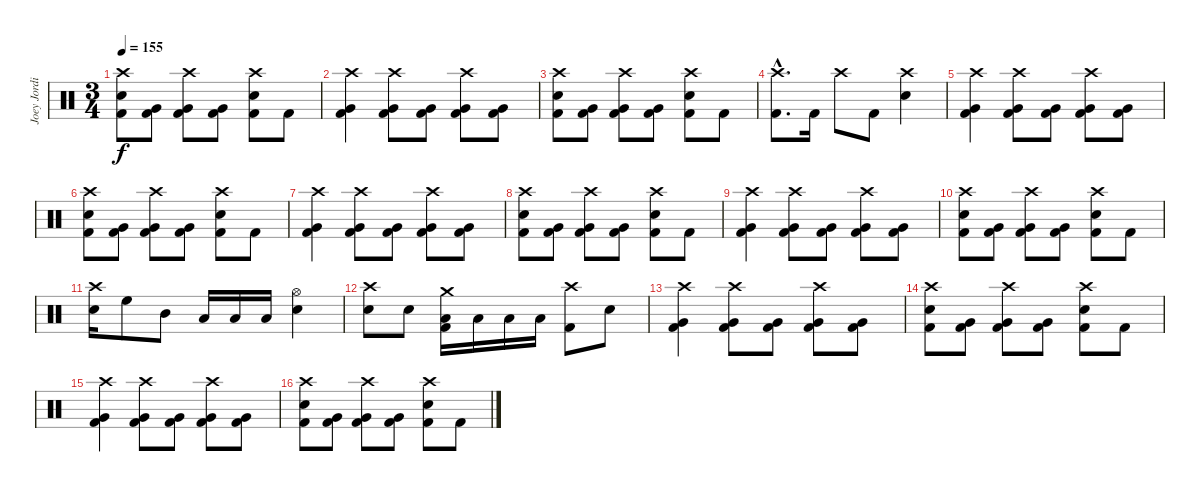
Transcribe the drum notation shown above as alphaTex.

\track ("Joey Jordison" "Joey Jordi") {instrument percussion}
\staff {score}
\articulation defaults
\ts (3 4)
\tempo 155
\clef neutral
\ks c
("Crash high (hit)" "Electric Snare (hit)" "Kick (hit) 2").8{dy f} ("Very Low Tom (hit)" "Kick (hit) 2").8 ("Crash high (hit)" "Very Low Tom (hit)" "Kick (hit) 2").8 ("Very Low Tom (hit)" "Kick (hit) 2").8 ("Crash high (hit)" "Electric Snare (hit)" "Kick (hit) 2").8 "Kick (hit) 2".8 |
("Crash high (hit)" "Very Low Tom (hit)" "Kick (hit) 2").4 ("Crash high (hit)" "Very Low Tom (hit)" "Kick (hit) 2").8 ("Very Low Tom (hit)" "Kick (hit) 2").8 ("Crash high (hit)" "Very Low Tom (hit)" "Kick (hit) 2").8 ("Very Low Tom (hit)" "Kick (hit) 2").8 |
("Crash high (hit)" "Electric Snare (hit)" "Kick (hit) 2").8 ("Very Low Tom (hit)" "Kick (hit) 2").8 ("Crash high (hit)" "Very Low Tom (hit)" "Kick (hit) 2").8 ("Very Low Tom (hit)" "Kick (hit) 2").8 ("Crash high (hit)" "Electric Snare (hit)" "Kick (hit) 2").8 "Kick (hit) 2".8 |
("Crash high (hit)"{hac} "Kick (hit) 2"{hac}).8{d} "Kick (hit) 2".16 "Crash high (hit)".8 "Kick (hit) 2".8 ("Crash high (hit)" "Electric Snare (hit)").4 |
("Crash high (hit)" "Very Low Tom (hit)" "Kick (hit) 2").4 ("Crash high (hit)" "Very Low Tom (hit)" "Kick (hit) 2").8 ("Very Low Tom (hit)" "Kick (hit) 2").8 ("Crash high (hit)" "Very Low Tom (hit)" "Kick (hit) 2").8 ("Very Low Tom (hit)" "Kick (hit) 2").8 |
("Crash high (hit)" "Electric Snare (hit)" "Kick (hit) 2").8 ("Very Low Tom (hit)" "Kick (hit) 2").8 ("Crash high (hit)" "Very Low Tom (hit)" "Kick (hit) 2").8 ("Very Low Tom (hit)" "Kick (hit) 2").8 ("Crash high (hit)" "Electric Snare (hit)" "Kick (hit) 2").8 "Kick (hit) 2".8 |
("Crash high (hit)" "Very Low Tom (hit)" "Kick (hit) 2").4 ("Crash high (hit)" "Very Low Tom (hit)" "Kick (hit) 2").8 ("Very Low Tom (hit)" "Kick (hit) 2").8 ("Crash high (hit)" "Very Low Tom (hit)" "Kick (hit) 2").8 ("Very Low Tom (hit)" "Kick (hit) 2").8 |
("Crash high (hit)" "Electric Snare (hit)" "Kick (hit) 2").8 ("Very Low Tom (hit)" "Kick (hit) 2").8 ("Crash high (hit)" "Very Low Tom (hit)" "Kick (hit) 2").8 ("Very Low Tom (hit)" "Kick (hit) 2").8 ("Crash high (hit)" "Electric Snare (hit)" "Kick (hit) 2").8 "Kick (hit) 2".8 |
("Crash high (hit)" "Very Low Tom (hit)" "Kick (hit) 2").4 ("Crash high (hit)" "Very Low Tom (hit)" "Kick (hit) 2").8 ("Very Low Tom (hit)" "Kick (hit) 2").8 ("Crash high (hit)" "Very Low Tom (hit)" "Kick (hit) 2").8 ("Very Low Tom (hit)" "Kick (hit) 2").8 |
("Crash high (hit)" "Electric Snare (hit)" "Kick (hit) 2").8 ("Very Low Tom (hit)" "Kick (hit) 2").8 ("Crash high (hit)" "Very Low Tom (hit)" "Kick (hit) 2").8 ("Very Low Tom (hit)" "Kick (hit) 2").8 ("Crash high (hit)" "Electric Snare (hit)" "Kick (hit) 2").8 "Kick (hit) 2".8 |
("Crash high (hit)" "Electric Snare (hit)").16 "High Floor Tom (hit)".8 "Mid Tom (hit)".8 "Low Tom (hit)".16 "Low Tom (hit)".16 "Low Tom (hit)".16 ("Hi-Hat (open)" "Electric Snare (hit)").4 |
("Crash high (hit)" "Electric Snare (hit)").8 "Electric Snare (hit)".8 ("Crash medium (hit)" "Low Tom (hit)" "Kick (hit) 2").16 "Low Tom (hit)".16 "Low Tom (hit)".16 "Low Tom (hit)".16 ("Crash high (hit)" "Kick (hit) 2").8 "Electric Snare (hit)".8 |
("Crash high (hit)" "Very Low Tom (hit)" "Kick (hit) 2").4 ("Crash high (hit)" "Very Low Tom (hit)" "Kick (hit) 2").8 ("Very Low Tom (hit)" "Kick (hit) 2").8 ("Crash high (hit)" "Very Low Tom (hit)" "Kick (hit) 2").8 ("Very Low Tom (hit)" "Kick (hit) 2").8 |
("Crash high (hit)" "Electric Snare (hit)" "Kick (hit) 2").8 ("Very Low Tom (hit)" "Kick (hit) 2").8 ("Crash high (hit)" "Very Low Tom (hit)" "Kick (hit) 2").8 ("Very Low Tom (hit)" "Kick (hit) 2").8 ("Crash high (hit)" "Electric Snare (hit)" "Kick (hit) 2").8 "Kick (hit) 2".8 |
("Crash high (hit)" "Very Low Tom (hit)" "Kick (hit) 2").4 ("Crash high (hit)" "Very Low Tom (hit)" "Kick (hit) 2").8 ("Very Low Tom (hit)" "Kick (hit) 2").8 ("Crash high (hit)" "Very Low Tom (hit)" "Kick (hit) 2").8 ("Very Low Tom (hit)" "Kick (hit) 2").8 |
("Crash high (hit)" "Electric Snare (hit)" "Kick (hit) 2").8 ("Very Low Tom (hit)" "Kick (hit) 2").8 ("Crash high (hit)" "Very Low Tom (hit)" "Kick (hit) 2").8 ("Very Low Tom (hit)" "Kick (hit) 2").8 ("Crash high (hit)" "Electric Snare (hit)" "Kick (hit) 2").8 "Kick (hit) 2".8
